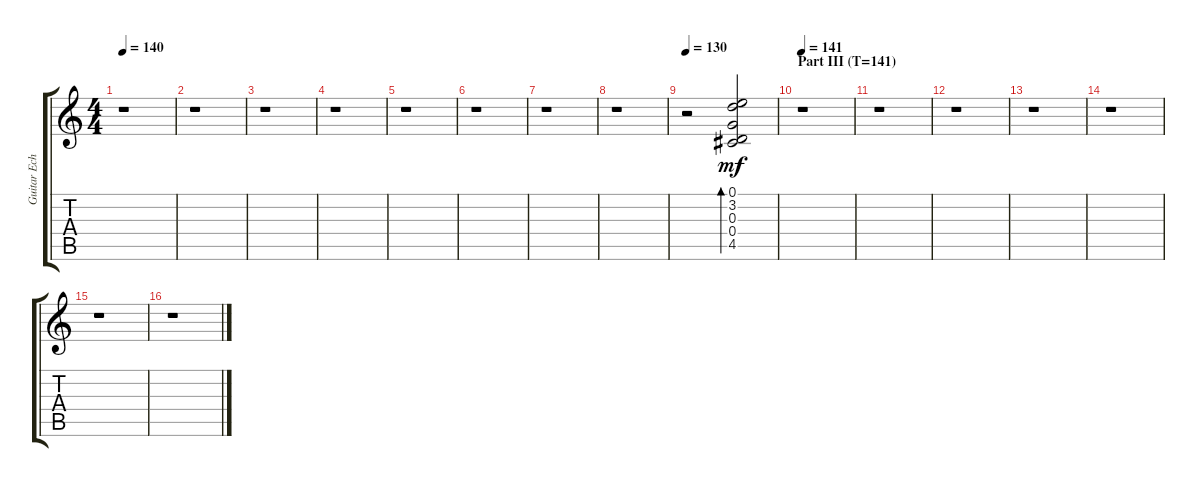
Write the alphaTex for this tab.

\track ("Guitar Echo Right" "Guitar Ech") {instrument acousticguitarsteel}
\staff {score tabs}
\tuning (E4 B3 G3 D3 A2 E2) {hide}
\ts (4 4)
\tempo 140
\clef g2
\ks c
r.1{dy f} |
r.1 |
r.1 |
r.1 |
r.1 |
r.1 |
r.1 |
r.1 |
\tempo 130
r.2 (0.1 3.2 0.3 0.4 4.5).2{bd 120 dy mf} |
\section ("" "Part III (T=141)")
\tempo 141
r.1 |
r.1 |
r.1 |
r.1 |
r.1 |
r.1 |
r.1
